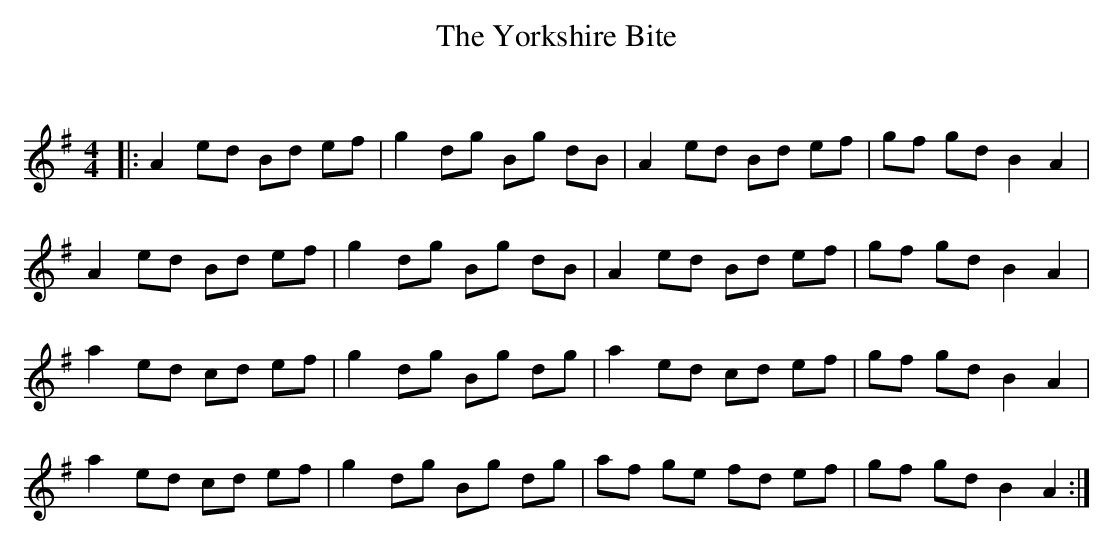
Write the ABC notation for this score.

X:1
T: The Yorkshire Bite
C:
Q: 232
K:G
M:4/4
L:1/8
|:A2 ed Bd ef|g2 dg Bg dB|A2 ed Bd ef|gf gd B2 A2|
A2 ed Bd ef|g2 dg Bg dB|A2 ed Bd ef|gf gd B2 A2|
a2 ed cd ef|g2 dg Bg dg|a2 ed cd ef|gf gd B2 A2|
a2 ed cd ef|g2 dg Bg dg|af ge fd ef|gf gd B2 A2:|
